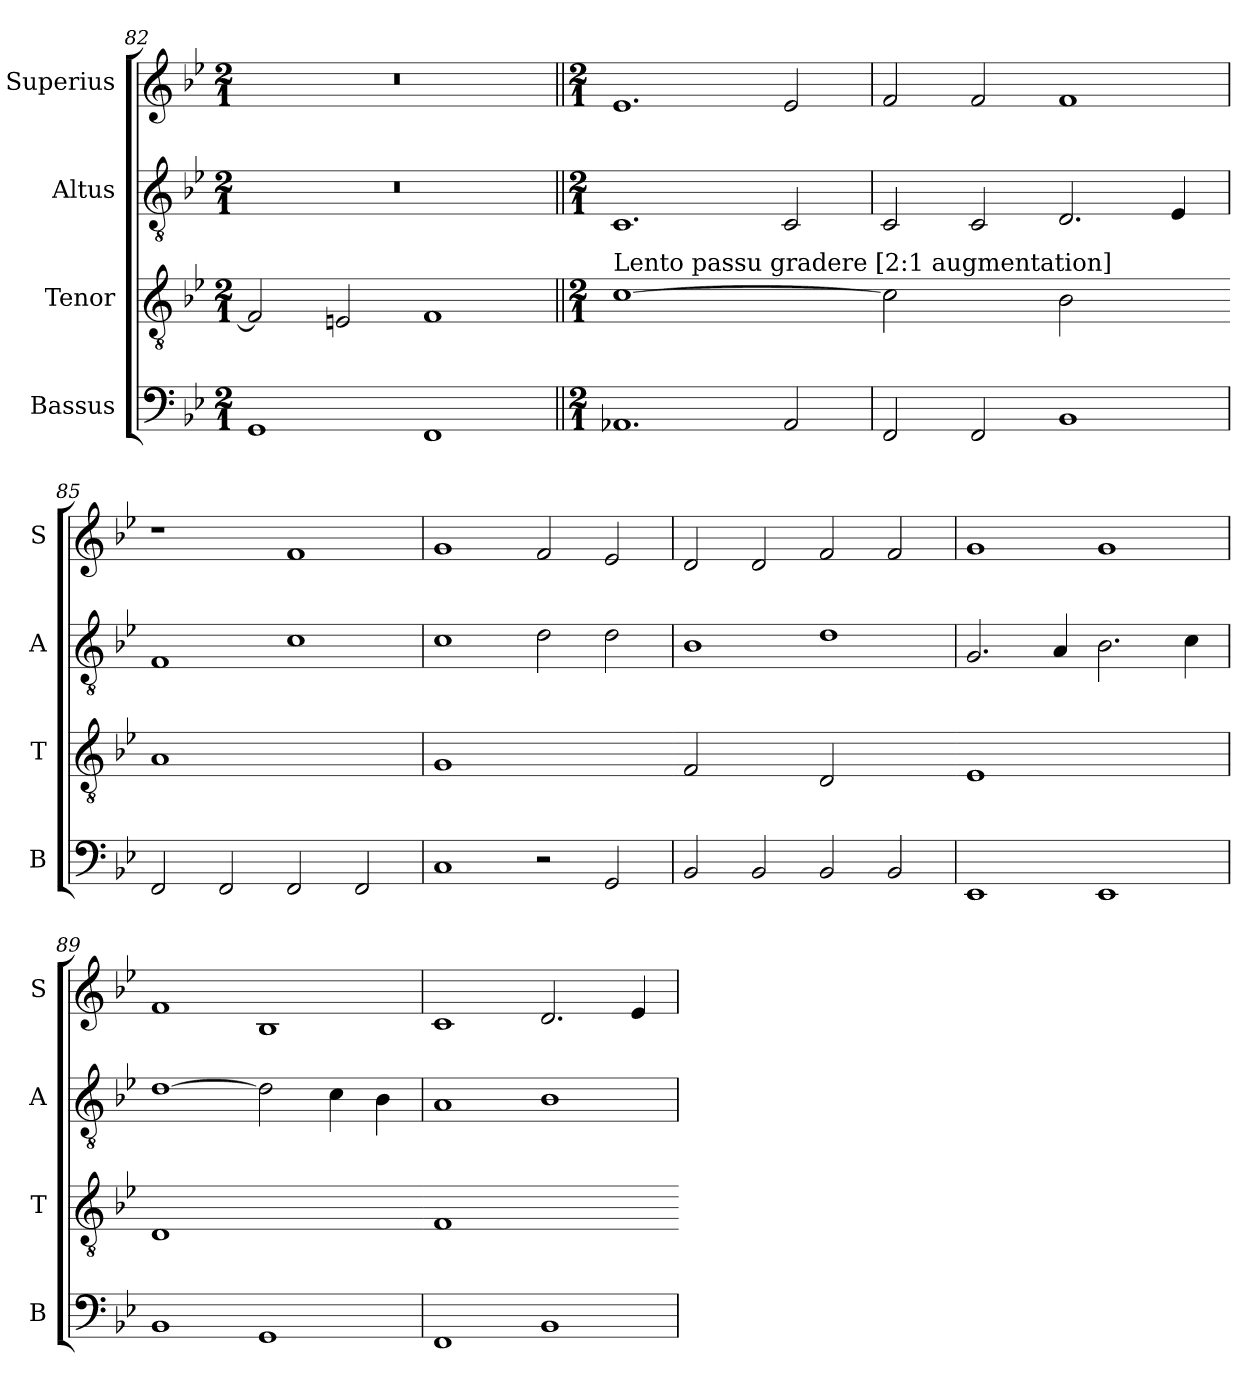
**kern	**kern	**kern	**kern
*part4	*part3	*part2	*part1
*staff4	*staff3	*staff2	*staff1
*I"Bassus	*I"Tenor	*I"Altus	*I"Superius
*I'B	*I'T	*I'A	*I'S
*clefF4	*clefGv2	*clefGv2	*clefG2
*k[b-e-]	*k[b-e-]	*k[b-e-]	*k[b-e-]
*M2/1	*M2/1	*M2/1	*M2/1
=82	=82	=82	=82
1GG	2F/]	0r	0r
.	2En/	.	.
1FF	1F	.	.
!!LO:LB:g=z
=83||	=83||	=83||	=83||
*M2/1	*M2/1	*M2/1	*M2/1
!	!LO:TX:a:t=Lento passu gradere [2&colon;1 augmentation]	!	!
!	!LO:N:vis=1	!	!
1.AA-X	[0c	1.C	1.e-
2AA-/	.	2C/	2e-/
=84	=84-	=84	=84
!	!LO:N:vis=2	!	!
2FF/	1c]	2C/	2f/
2FF/	.	2C/	2f/
!	!LO:N:vis=2	!	!
1BB-	1B-	2.D/	1f
.	.	4E-/	.
=85	=85-	=85	=85
!	!LO:N:vis=1	!	!
2FF/	0A	1F	1r
2FF/	.	.	.
2FF/	.	1c	1f
2FF/	.	.	.
=86	=86	=86	=86
!	!LO:N:vis=1	!	!
1C	0G	1c	1g
2r	.	2d\	2f/
2GG/	.	2d\	2e-/
=87	=87-	=87	=87
!	!LO:N:vis=2	!	!
2BB-/	1F	1B-	2d/
2BB-/	.	.	2d/
!	!LO:N:vis=2	!	!
2BB-/	1D	1d	2f/
2BB-/	.	.	2f/
=88	=88-	=88	=88
!	!LO:N:vis=1	!	!
1EE-	0E-	2.G/	1g
.	.	4A/	.
1EE-	.	2.B-\	1g
.	.	4c\	.
=89	=89	=89	=89
!	!LO:N:vis=1	!	!
1BB-	0D	[1d	1f
1GG	.	2d\]	1B-
.	.	4c\	.
.	.	4B-\	.
=90	=90-	=90	=90
!	!LO:N:vis=1	!	!
1FF	0F	1A	1c
1BB-	.	1B-	2.d/
.	.	.	4e-/
=	=-	=	=
*-	*-	*-	*-
